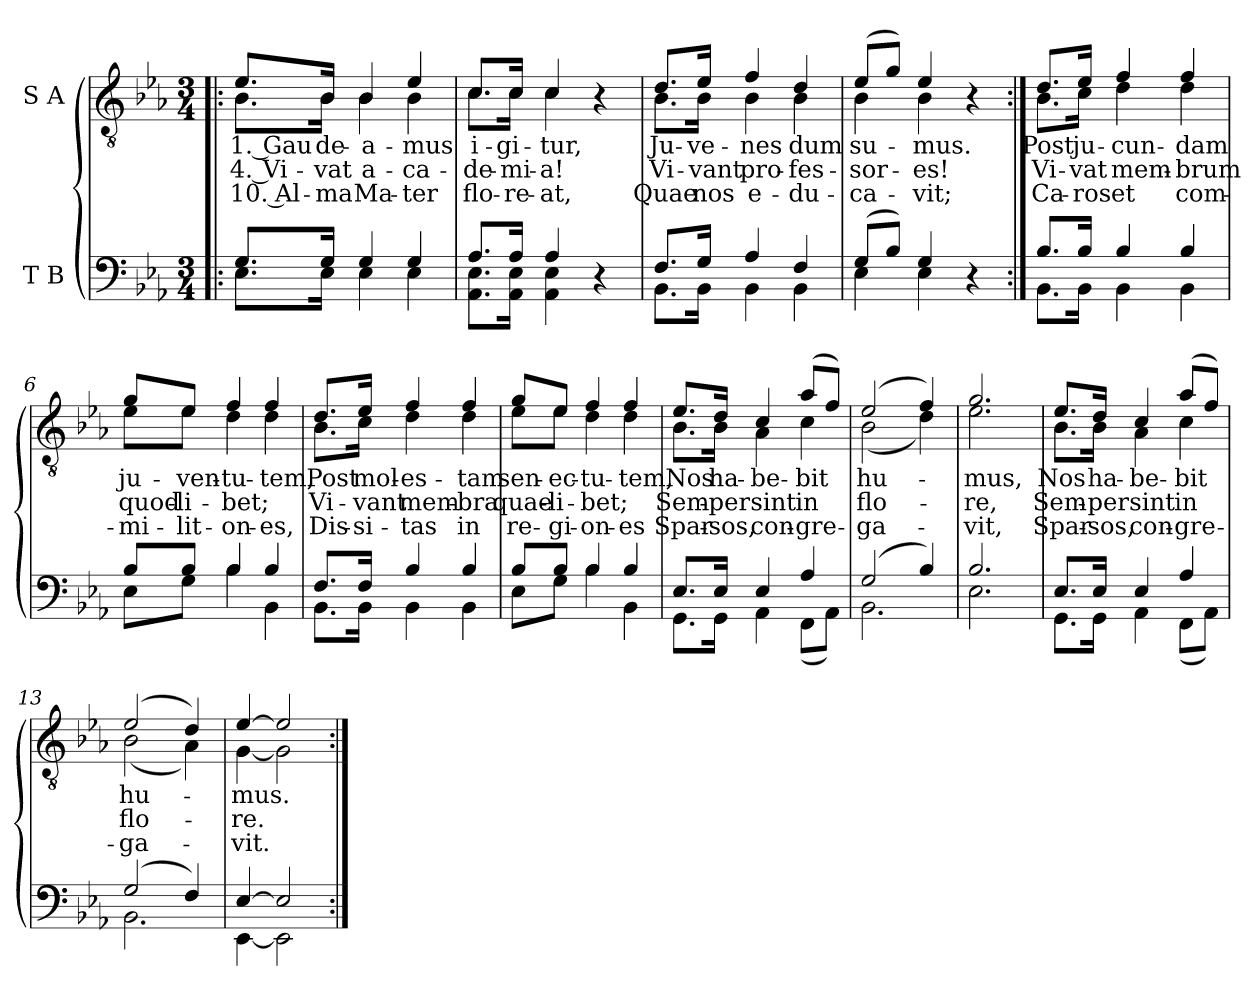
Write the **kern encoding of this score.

**kern	**kern	**text	**text	**text
*part2	*part1	*part1	*part1	*part1
*staff2	*staff1	*staff1	*staff1	*staff1
*I"T B	*I"S A	*	*	*
*clefF4	*clefGv2	*	*	*
*k[b-e-a-]	*k[b-e-a-]	*	*	*
*M3/4	*M3/4	*	*	*
=1!|:	=1!|:	=1!|:	=1!|:	=1!|:
*^	*	*	*	*
!	!	!	!LO:LY:b	!LO:LY:b	!LO:LY:b
*	*	*^	*	*	*
8.G/L	8.E-\L	8.e-/L	8.B-\L	1. Gau	4. Vi-	10. Al-
!	!	!	!	!LO:LY:b	!LO:LY:b	!LO:LY:b
16G/Jk	16E-\Jk	16B-/Jk	16B-\Jk	de-	-vat	-ma
!	!	!	!	!LO:LY:b	!LO:LY:b	!LO:LY:b
4G/	4E-\	4B-/	4B-\	-a-	a-	Ma-
!	!	!	!	!LO:LY:b	!LO:LY:b	!LO:LY:b
4G/	4E-\	4e-/	4B-\	-mus	-ca-	-ter
=2	=2	=2	=2	=2	=2	=2
!	!	!	!	!LO:LY:b	!LO:LY:b	!LO:LY:b
8.A-/L	8.AA-\ 8.E-!\L	8.c/L	8.c\L	i-	-de-	flo-
!	!	!	!	!LO:LY:b	!LO:LY:b	!LO:LY:b
16A-/Jk	16AA-\ 16E-!\Jk	16c/Jk	16c\Jk	-gi-	-mi-	-re-
!	!	!	!	!LO:LY:b	!LO:LY:b	!LO:LY:b
4A-/	4AA-\ 4E-!\	4c/	4c\	-tur,	-a!	-at,
4r	4ryy	4r	4ryy	.	.	.
=3	=3	=3	=3	=3	=3	=3
!	!	!	!	!LO:LY:b	!LO:LY:b	!LO:LY:b
8.F/L	8.BB-\L	8.d/L	8.B-\L	Ju-	Vi-	Quae
!	!	!	!	!LO:LY:b	!LO:LY:b	!LO:LY:b
16G/Jk	16BB-\Jk	16e-/Jk	16B-\Jk	-ve-	-vant	nos
!	!	!	!	!LO:LY:b	!LO:LY:b	!LO:LY:b
4A-/	4BB-\	4f/	4B-\	-nes	pro-	e-
!	!	!	!	!LO:LY:b	!LO:LY:b	!LO:LY:b
4F/	4BB-\	4d/	4B-\	dum	-fes-	-du-
=4	=4	=4	=4	=4	=4	=4
!	!	!	!	!LO:LY:b	!LO:LY:b	!LO:LY:b
(>8G/L	4E-\	(>8e-/L	4B-\	su-	-sor-	-ca-
8B-/J)	.	8g/J)	.	.	.	.
!	!	!	!	!LO:LY:b	!LO:LY:b	!LO:LY:b
4G/	4E-\	4e-/	4B-\	-mus.	-es!	-vit;
4r	4ryy	4r	4ryy	.	.	.
=5:|!	=5:|!	=5:|!	=5:|!	=5:|!	=5:|!	=5:|!
!	!	!	!	!LO:LY:b	!LO:LY:b	!LO:LY:b
8.B-/L	8.BB-\L	8.d/L	8.B-\L	Post	Vi-	Ca-
!	!	!	!	!LO:LY:b	!LO:LY:b	!LO:LY:b
16B-/Jk	16BB-\Jk	16e-/Jk	16c\Jk	ju-	-vat	-ros
!	!	!	!	!LO:LY:b	!LO:LY:b	!LO:LY:b
4B-/	4BB-\	4f/	4d\	-cun-	mem-	et
!	!	!	!	!LO:LY:b	!LO:LY:b	!LO:LY:b
4B-/	4BB-\	4f/	4d\	-dam	-brum	com-
=6	=6	=6	=6	=6	=6	=6
!	!	!	!	!LO:LY:b	!LO:LY:b	!LO:LY:b
8B-/L	8E-\L	8g/L	8e-\L	ju-	quod-	mi-
!	!	!	!	!LO:LY:b	!LO:LY:b	!LO:LY:b
8B-/J	8G\J	8e-/J	8e-\J	-ven-	-li-	-lit-
!	!	!	!	!LO:LY:b	!LO:LY:b	!LO:LY:b
4B-/	4B-\	4f/	4d\	-tu-	-bet;	-on-
!	!	!	!	!LO:LY:b	!	!LO:LY:b
4B-/	4BB-\	4f/	4d\	-tem,	.	-es,
=7	=7	=7	=7	=7	=7	=7
!	!	!	!	!LO:LY:b	!LO:LY:b	!LO:LY:b
8.F/L	8.BB-\L	8.d/L	8.B-\L	Post	Vi-	Dis-
!	!	!	!	!LO:LY:b	!LO:LY:b	!LO:LY:b
16F/Jk	16BB-\Jk	16e-/Jk	16c\Jk	mol-	-vant	-si-
!	!	!	!	!LO:LY:b	!LO:LY:b	!LO:LY:b
4B-/	4BB-\	4f/	4d\	-es-	mem-	-tas
!	!	!	!	!LO:LY:b	!LO:LY:b	!LO:LY:b
4B-/	4BB-\	4f/	4d\	-tam	-bra	in
=8	=8	=8	=8	=8	=8	=8
!	!	!	!	!LO:LY:b	!LO:LY:b	!LO:LY:b
8B-/L	8E-\L	8g/L	8e-\L	sen-	quae-	re-
!	!	!	!	!LO:LY:b	!LO:LY:b	!LO:LY:b
8B-/J	8G\J	8e-/J	8e-\J	-ec-	-li-	-gi-
!	!	!	!	!LO:LY:b	!LO:LY:b	!LO:LY:b
4B-/	4B-\	4f/	4d\	-tu-	-bet;	-on-
!	!	!	!	!LO:LY:b	!	!LO:LY:b
4B-/	4BB-\	4f/	4d\	-tem,	.	-es
=9	=9	=9	=9	=9	=9	=9
!	!	!	!	!LO:LY:b	!LO:LY:b	!LO:LY:b
8.E-/L	8.GG\L	8.e-/L	8.B-\L	Nos	Sem-	Spar-
!	!	!	!	!LO:LY:b	!LO:LY:b	!LO:LY:b
16E-/Jk	16GG\Jk	16d/Jk	16B-\Jk	ha-	-per	-sos,
!	!	!	!	!LO:LY:b	!LO:LY:b	!LO:LY:b
4E-/	4AA-\	4c/	4A-\	-be-	sint	con-
!	!	!	!	!LO:LY:b	!LO:LY:b	!LO:LY:b
4A-/	(<8FF\L	(>8a-/L	4c\	-bit	in	-gre-
.	8AA-\J)	8f/J)	.	.	.	.
=10	=10	=10	=10	=10	=10	=10
!	!	!	!	!LO:LY:b	!LO:LY:b	!LO:LY:b
(>2G/	2.BB-\	(>2e-/	(<2B-\	hu-	flo-	-ga-
4B-/)	.	4f/)	4d\)	.	.	.
!!LO:LB:g=z	!!
=11	=11	=11	=11	=11	=11	=11
!	!	!	!	!LO:LY:b	!LO:LY:b	!LO:LY:b
2.B-/	2.E-\	2.g/	2.e-\	-mus,	-re,	-vit,
=12	=12	=12	=12	=12	=12	=12
!	!	!	!	!LO:LY:b	!LO:LY:b	!LO:LY:b
8.E-/L	8.GG\L	8.e-/L	8.B-\L	Nos	Sem-	Spar-
!	!	!	!	!LO:LY:b	!LO:LY:b	!LO:LY:b
16E-/Jk	16GG\Jk	16d/Jk	16B-\Jk	ha-	-per	-sos,
!	!	!	!	!LO:LY:b	!LO:LY:b	!LO:LY:b
4E-/	4AA-\	4c/	4A-\	-be-	sint	con-
!	!	!	!	!LO:LY:b	!LO:LY:b	!LO:LY:b
4A-/	(<8FF\L	(>8a-/L	4c\	-bit	in	-gre-
.	8AA-\J)	8f/J)	.	.	.	.
=13	=13	=13	=13	=13	=13	=13
!	!	!	!	!LO:LY:b	!LO:LY:b	!LO:LY:b
(>2G/	2.BB-\	(>2e-/	(<2B-\	hu-	flo-	-ga-
4F/)	.	4d/)	4A-\)	.	.	.
=14	=14	=14	=14	=14	=14	=14
!	!	!	!	!LO:LY:b	!LO:LY:b	!LO:LY:b
[4E-/	[4EE-\	[4e-/	[4G\	-mus.	-re.	-vit.
2E-/]	2EE-\]	2e-/]	2G\]	.	.	.
*v	*v	*	*	*	*	*
*	*v	*v	*	*	*
=:|!	=:|!	=:|!	=:|!	=:|!
*-	*-	*-	*-	*-
